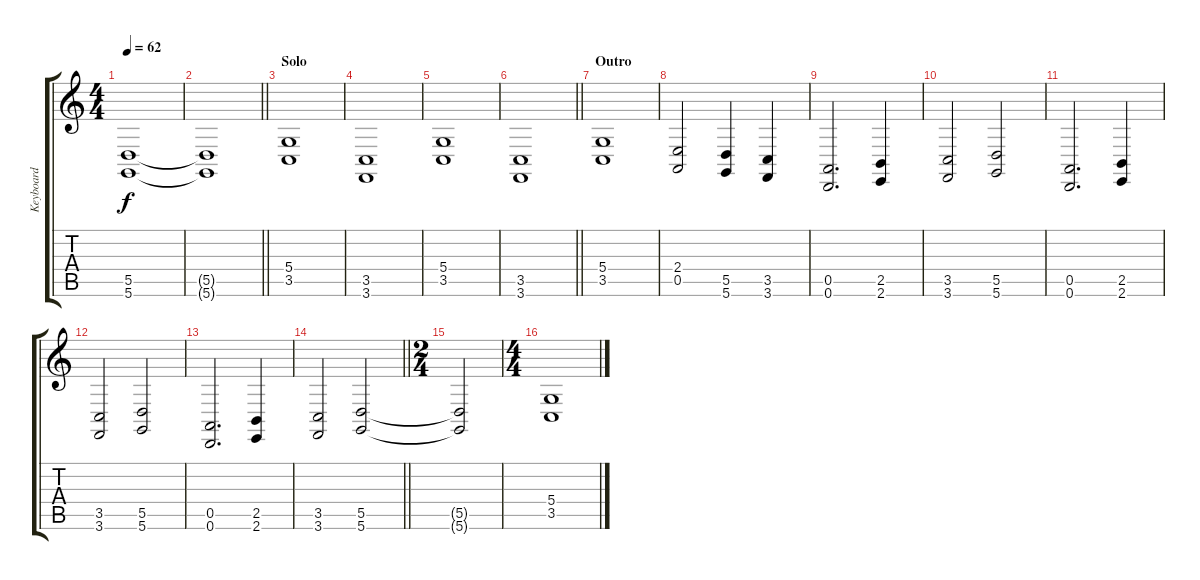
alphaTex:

\track ("Keyboard" "Keyboard") {instrument choiraahs}
\staff {score tabs}
\tuning (E4 B3 G3 D3 A2 D2) {hide}
\ts (4 4)
\tempo 62
\clef g2
\ks c
(5.5 5.6).1{dy f} |
\barLineRight lightlight
(5.5{t} 5.6{t}).1 |
\section ("" "Solo")
(5.4 3.5).1 |
(3.5 3.6).1 |
(5.4 3.5).1 |
\barLineRight lightlight
(3.5 3.6).1 |
\section ("" "Outro")
(5.4 3.5).1 |
(2.4 0.5).2 (5.5 5.6).4 (3.5 3.6).4 |
(0.5 0.6).2{d} (2.5 2.6).4 |
(3.5 3.6).2 (5.5 5.6).2 |
(0.5 0.6).2{d} (2.5 2.6).4 |
(3.5 3.6).2 (5.5 5.6).2 |
(0.5 0.6).2{d} (2.5 2.6).4 |
\barLineRight lightlight
(3.5 3.6).2 (5.5 5.6).2 |
\ts (2 4)
(5.5{t} 5.6{t}).2 |
\ts (4 4)
(5.4 3.5).1
